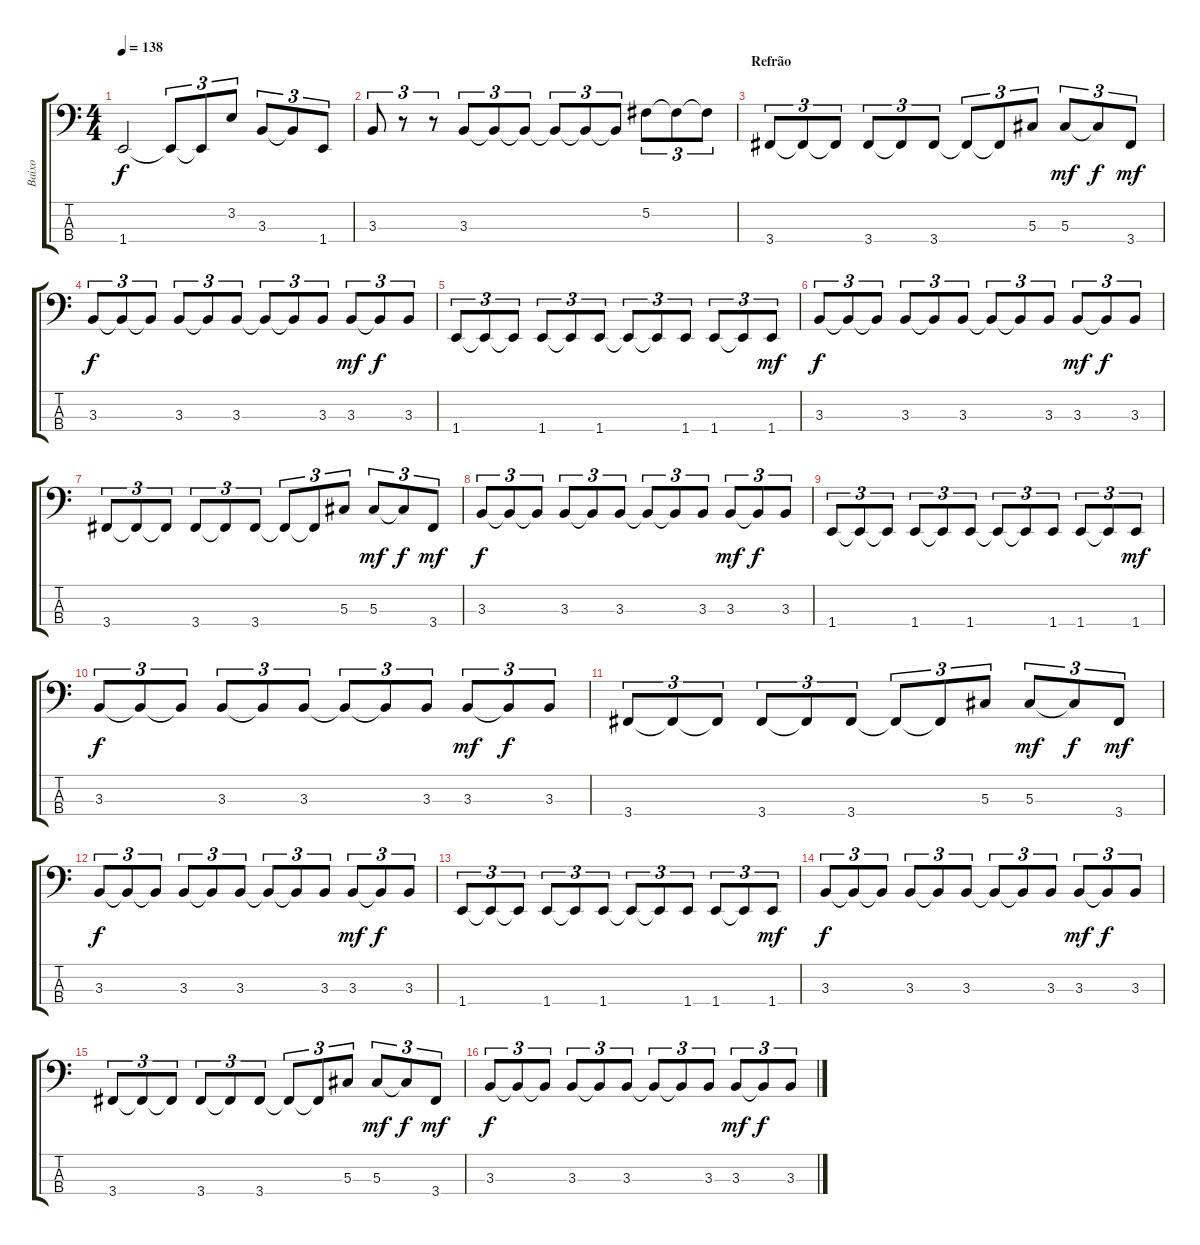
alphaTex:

\track ("Baixo" "Baixo") {instrument acousticbass}
\staff {score tabs}
\tuning (Gb2 Db2 Ab1 Eb1) {hide}
\ts (4 4)
\tempo 138
\clef f4
\ks c
1.4.2{dy f} 1.4{t}.8{tu (3 2)} 1.4{t}.8{tu (3 2)} 3.2.8{tu (3 2)} 3.3.8{tu (3 2)} 3.3{t}.8{tu (3 2)} 1.4.8{tu (3 2)} |
3.3.8{tu (3 2)} r.8{tu (3 2)} r.8{tu (3 2)} 3.3.8{tu (3 2)} 3.3{t}.8{tu (3 2)} 3.3{t}.8{tu (3 2)} 3.3{t}.8{tu (3 2)} 3.3{t}.8{tu (3 2)} 3.3{t}.8{tu (3 2)} 5.2.8{tu (3 2)} 5.2{t}.8{tu (3 2)} 5.2{t}.8{tu (3 2)} |
\section ("" "Refrão")
3.4.8{tu (3 2)} 3.4{t}.8{tu (3 2)} 3.4{t}.8{tu (3 2)} 3.4.8{tu (3 2)} 3.4{t}.8{tu (3 2)} 3.4.8{tu (3 2)} 3.4{t}.8{tu (3 2)} 3.4{t}.8{tu (3 2)} 5.3.8{tu (3 2)} 5.3.8{tu (3 2) dy mf} 5.3{t}.8{tu (3 2) dy f} 3.4.8{tu (3 2) dy mf} |
3.3.8{tu (3 2) dy f} 3.3{t}.8{tu (3 2)} 3.3{t}.8{tu (3 2)} 3.3.8{tu (3 2)} 3.3{t}.8{tu (3 2)} 3.3.8{tu (3 2)} 3.3{t}.8{tu (3 2)} 3.3{t}.8{tu (3 2)} 3.3.8{tu (3 2)} 3.3.8{tu (3 2) dy mf} 3.3{t}.8{tu (3 2) dy f} 3.3.8{tu (3 2)} |
1.4.8{tu (3 2)} 1.4{t}.8{tu (3 2)} 1.4{t}.8{tu (3 2)} 1.4.8{tu (3 2)} 1.4{t}.8{tu (3 2)} 1.4.8{tu (3 2)} 1.4{t}.8{tu (3 2)} 1.4{t}.8{tu (3 2)} 1.4.8{tu (3 2)} 1.4.8{tu (3 2)} 1.4{t}.8{tu (3 2)} 1.4.8{tu (3 2) dy mf} |
3.3.8{tu (3 2) dy f} 3.3{t}.8{tu (3 2)} 3.3{t}.8{tu (3 2)} 3.3.8{tu (3 2)} 3.3{t}.8{tu (3 2)} 3.3.8{tu (3 2)} 3.3{t}.8{tu (3 2)} 3.3{t}.8{tu (3 2)} 3.3.8{tu (3 2)} 3.3.8{tu (3 2) dy mf} 3.3{t}.8{tu (3 2) dy f} 3.3.8{tu (3 2)} |
3.4.8{tu (3 2)} 3.4{t}.8{tu (3 2)} 3.4{t}.8{tu (3 2)} 3.4.8{tu (3 2)} 3.4{t}.8{tu (3 2)} 3.4.8{tu (3 2)} 3.4{t}.8{tu (3 2)} 3.4{t}.8{tu (3 2)} 5.3.8{tu (3 2)} 5.3.8{tu (3 2) dy mf} 5.3{t}.8{tu (3 2) dy f} 3.4.8{tu (3 2) dy mf} |
3.3.8{tu (3 2) dy f} 3.3{t}.8{tu (3 2)} 3.3{t}.8{tu (3 2)} 3.3.8{tu (3 2)} 3.3{t}.8{tu (3 2)} 3.3.8{tu (3 2)} 3.3{t}.8{tu (3 2)} 3.3{t}.8{tu (3 2)} 3.3.8{tu (3 2)} 3.3.8{tu (3 2) dy mf} 3.3{t}.8{tu (3 2) dy f} 3.3.8{tu (3 2)} |
1.4.8{tu (3 2)} 1.4{t}.8{tu (3 2)} 1.4{t}.8{tu (3 2)} 1.4.8{tu (3 2)} 1.4{t}.8{tu (3 2)} 1.4.8{tu (3 2)} 1.4{t}.8{tu (3 2)} 1.4{t}.8{tu (3 2)} 1.4.8{tu (3 2)} 1.4.8{tu (3 2)} 1.4{t}.8{tu (3 2)} 1.4.8{tu (3 2) dy mf} |
3.3.8{tu (3 2) dy f} 3.3{t}.8{tu (3 2)} 3.3{t}.8{tu (3 2)} 3.3.8{tu (3 2)} 3.3{t}.8{tu (3 2)} 3.3.8{tu (3 2)} 3.3{t}.8{tu (3 2)} 3.3{t}.8{tu (3 2)} 3.3.8{tu (3 2)} 3.3.8{tu (3 2) dy mf} 3.3{t}.8{tu (3 2) dy f} 3.3.8{tu (3 2)} |
3.4.8{tu (3 2)} 3.4{t}.8{tu (3 2)} 3.4{t}.8{tu (3 2)} 3.4.8{tu (3 2)} 3.4{t}.8{tu (3 2)} 3.4.8{tu (3 2)} 3.4{t}.8{tu (3 2)} 3.4{t}.8{tu (3 2)} 5.3.8{tu (3 2)} 5.3.8{tu (3 2) dy mf} 5.3{t}.8{tu (3 2) dy f} 3.4.8{tu (3 2) dy mf} |
3.3.8{tu (3 2) dy f} 3.3{t}.8{tu (3 2)} 3.3{t}.8{tu (3 2)} 3.3.8{tu (3 2)} 3.3{t}.8{tu (3 2)} 3.3.8{tu (3 2)} 3.3{t}.8{tu (3 2)} 3.3{t}.8{tu (3 2)} 3.3.8{tu (3 2)} 3.3.8{tu (3 2) dy mf} 3.3{t}.8{tu (3 2) dy f} 3.3.8{tu (3 2)} |
1.4.8{tu (3 2)} 1.4{t}.8{tu (3 2)} 1.4{t}.8{tu (3 2)} 1.4.8{tu (3 2)} 1.4{t}.8{tu (3 2)} 1.4.8{tu (3 2)} 1.4{t}.8{tu (3 2)} 1.4{t}.8{tu (3 2)} 1.4.8{tu (3 2)} 1.4.8{tu (3 2)} 1.4{t}.8{tu (3 2)} 1.4.8{tu (3 2) dy mf} |
3.3.8{tu (3 2) dy f} 3.3{t}.8{tu (3 2)} 3.3{t}.8{tu (3 2)} 3.3.8{tu (3 2)} 3.3{t}.8{tu (3 2)} 3.3.8{tu (3 2)} 3.3{t}.8{tu (3 2)} 3.3{t}.8{tu (3 2)} 3.3.8{tu (3 2)} 3.3.8{tu (3 2) dy mf} 3.3{t}.8{tu (3 2) dy f} 3.3.8{tu (3 2)} |
3.4.8{tu (3 2)} 3.4{t}.8{tu (3 2)} 3.4{t}.8{tu (3 2)} 3.4.8{tu (3 2)} 3.4{t}.8{tu (3 2)} 3.4.8{tu (3 2)} 3.4{t}.8{tu (3 2)} 3.4{t}.8{tu (3 2)} 5.3.8{tu (3 2)} 5.3.8{tu (3 2) dy mf} 5.3{t}.8{tu (3 2) dy f} 3.4.8{tu (3 2) dy mf} |
3.3.8{tu (3 2) dy f} 3.3{t}.8{tu (3 2)} 3.3{t}.8{tu (3 2)} 3.3.8{tu (3 2)} 3.3{t}.8{tu (3 2)} 3.3.8{tu (3 2)} 3.3{t}.8{tu (3 2)} 3.3{t}.8{tu (3 2)} 3.3.8{tu (3 2)} 3.3.8{tu (3 2) dy mf} 3.3{t}.8{tu (3 2) dy f} 3.3.8{tu (3 2)}
